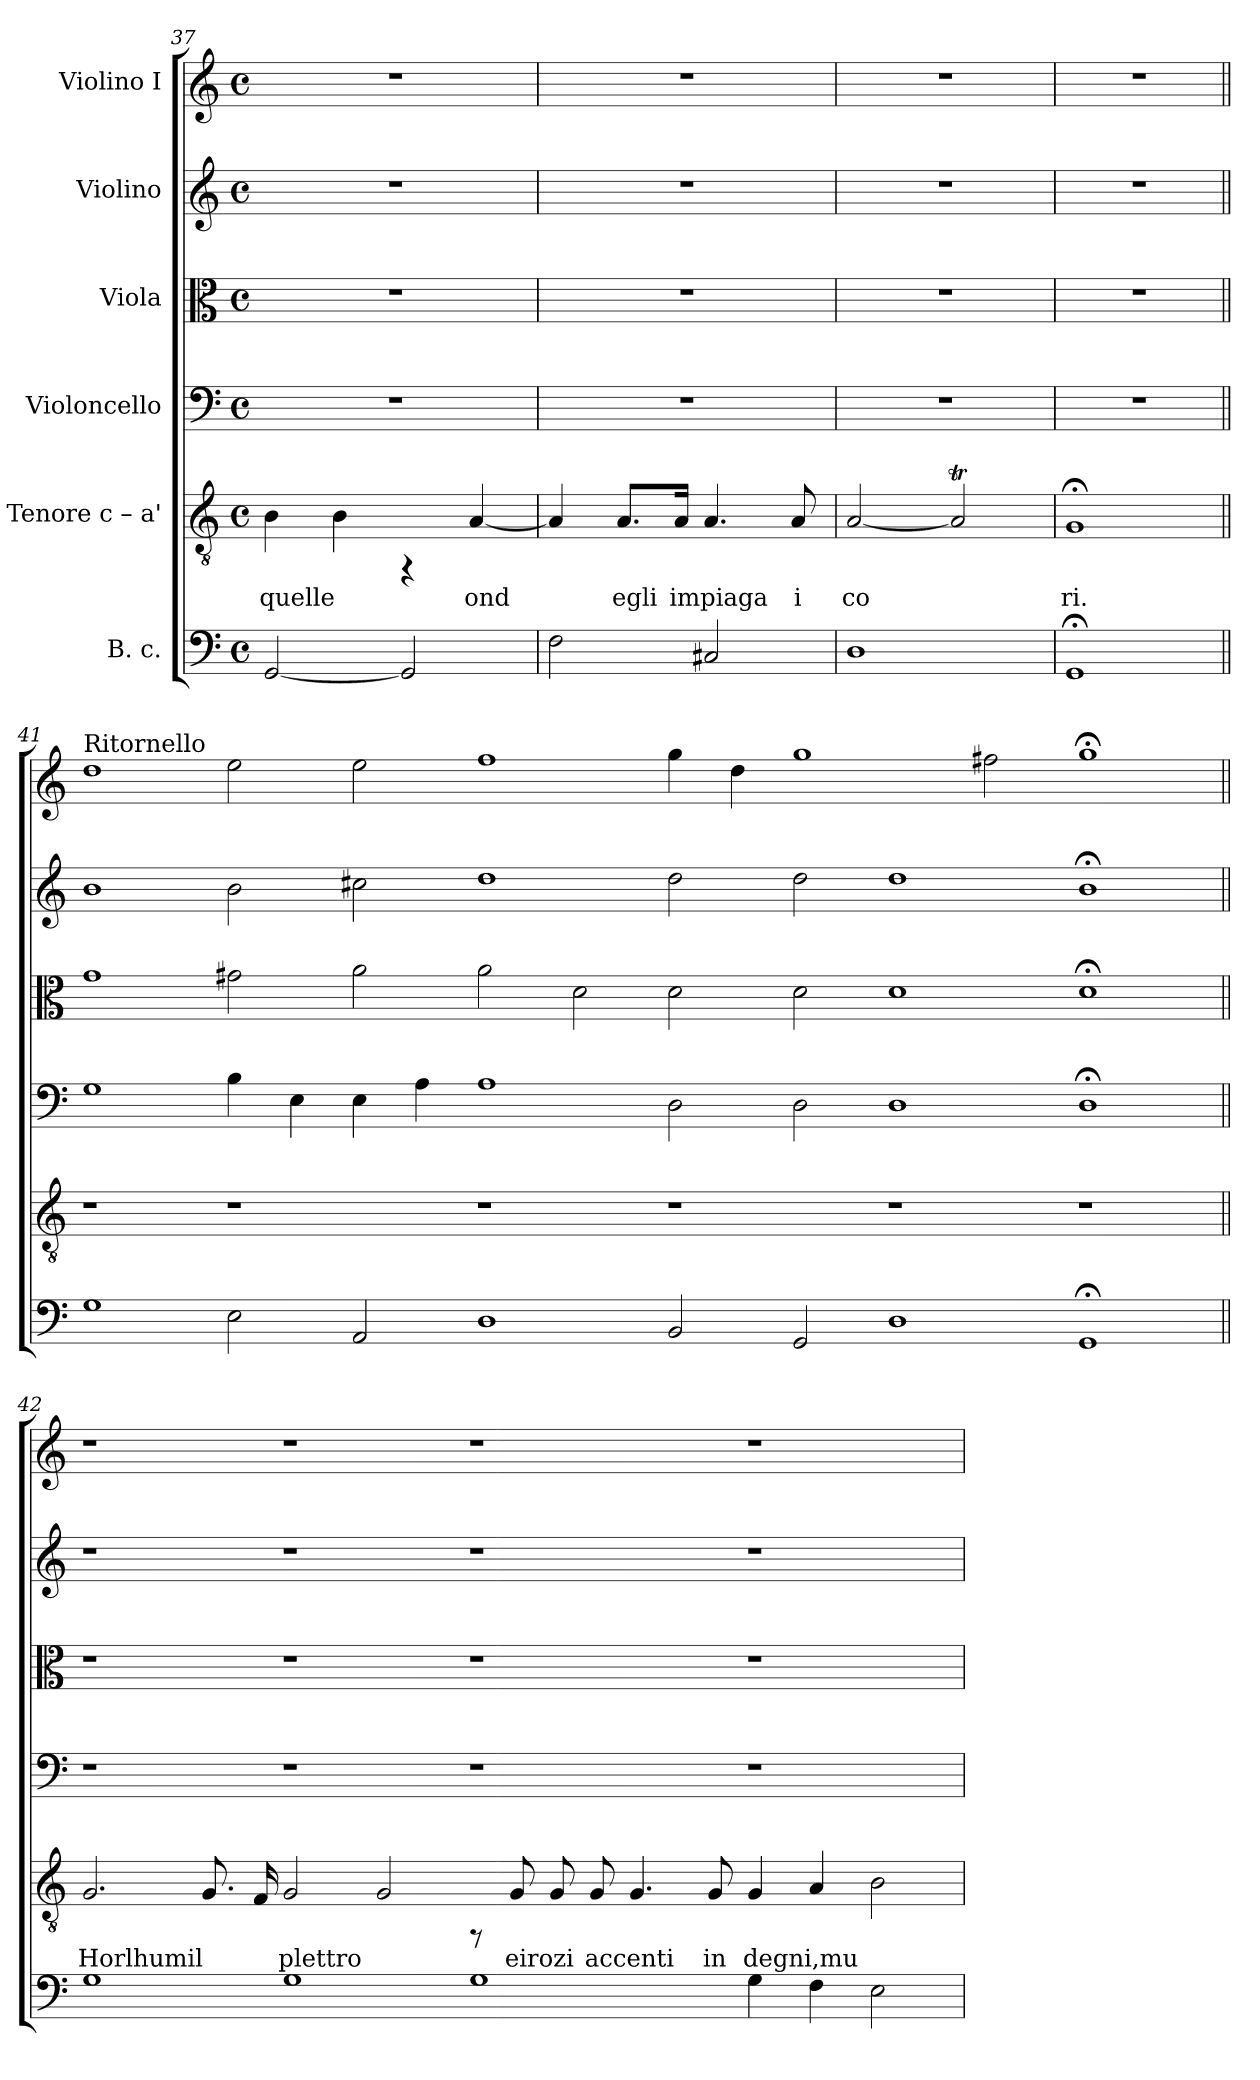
**kern	**kern	**text	**kern	**kern	**kern	**kern
*part6	*part5	*part5	*part4	*part3	*part2	*part1
*staff6	*staff5	*staff5	*staff4	*staff3	*staff2	*staff1
*I"B. c.	*I"Tenore  c – a'	*	*I"Violoncello	*I"Viola	*I"Violino	*I"Violino I
*clefF4	*clefGv2	*	*clefF4	*clefC3	*clefG2	*clefG2
*k[]	*k[]	*	*k[]	*k[]	*k[]	*k[]
*C:	*C:	*	*C:	*C:	*C:	*C:
*M4/4	*M4/4	*	*M4/4	*M4/4	*M4/4	*M4/4
*met(c)	*met(c)	*	*met(c)	*met(c)	*met(c)	*met(c)
=37	=37	=37	=37	=37	=37	=37
!	!	!LO:LY:b:cj	!	!	!	!
[<2GG/	4B\	quelle	1r	1r	1r	1r
!	!	!LO:LY:b:cj	!	!	!	!
.	4B\	.	.	.	.	.
2GG/]	4rFF	.	.	.	.	.
!	!	!LO:LY:b:cj	!	!	!	!
.	[<4A/	ond	.	.	.	.
=38	=38	=38	=38	=38	=38	=38
!	!	!LO:LY:b:cj	!	!	!	!
2F\	4A/]	.	1r	1r	1r	1r
!	!	!LO:LY:b:cj	!	!	!	!
.	8.A/L	egli	.	.	.	.
!	!	!LO:LY:b:cj	!	!	!	!
.	16A/Jk	impiaga	.	.	.	.
!	!	!LO:LY:b:cj	!	!	!	!
2C#X/	4.A/	.	.	.	.	.
!	!	!LO:LY:b:cj	!	!	!	!
.	8A/	i	.	.	.	.
=39	=39	=39	=39	=39	=39	=39
!	!	!LO:LY:b:cj	!	!	!	!
1D	[<2A/	co-	1r	1r	1r	1r
!	!	!LO:LY:b:cj	!	!	!	!
.	2AT/]	--	.	.	.	.
!!LO:LB:g=z
=40	=40	=40	=40	=40	=40	=40
!	!	!LO:LY:b:cj	!	!	!	!
1GG;<	1G;<	-ri.	1r	1r	1r	1r
=41||	=41||	=41||	=41||	=41||	=41||	=41||
!	!	!	!	!	!	!LO:TX:a:t=Ritornello
1G	1r	.	1G	1g	1b	1dd
2E\	1r	.	4B\	2g#X\	2b\	2ee\
.	.	.	4E\	.	.	.
2AA/	.	.	4E\	2a\	2cc#X\	2ee\
.	.	.	4A\	.	.	.
1D	1r	.	1A	2a\	1dd	1ff
.	.	.	.	2d\	.	.
2BB/	1r	.	2D\	2d\	2dd\	4gg\
.	.	.	.	.	.	4dd\
2GG/	.	.	2D\	2d\	2dd\	1gg
1D	1r	.	1D	1d	1dd	.
.	.	.	.	.	.	2ff#X\
1GG;<	1r	.	1D;<	1d;<	1b;<	1gg;<
=42||	=42||	=42||	=42||	=42||	=42||	=42||
!	!	!LO:LY:b:cj	!	!	!	!
1G	2.G/	Horlhumil	1r	1r	1r	1r
!	!	!LO:LY:b:cj	!	!	!	!
.	8.G/	.	.	.	.	.
!	!	!LO:LY:b:cj	!	!	!	!
.	16F/	.	.	.	.	.
!	!	!LO:LY:b:cj	!	!	!	!
1G	2G/	plettro	1r	1r	1r	1r
!	!	!LO:LY:b:cj	!	!	!	!
.	2G/	.	.	.	.	.
1G	8rFF	.	1r	1r	1r	1r
!	!	!LO:LY:b:cj	!	!	!	!
.	8G/	eirozi	.	.	.	.
!	!	!LO:LY:b:cj	!	!	!	!
.	8G/	.	.	.	.	.
!	!	!LO:LY:b:cj	!	!	!	!
.	8G/	accenti	.	.	.	.
!	!	!LO:LY:b:cj	!	!	!	!
.	4.G/	.	.	.	.	.
!	!	!LO:LY:b:cj	!	!	!	!
.	8G/	in	.	.	.	.
!	!	!LO:LY:b:cj	!	!	!	!
4G\	4G/	degni,mu	1r	1r	1r	1r
!	!	!LO:LY:b:cj	!	!	!	!
4F\	4A/	.	.	.	.	.
!	!	!LO:LY:b:cj	!	!	!	!
2E\	2B\	.	.	.	.	.
=	=	=	=	=	=	=
*-	*-	*-	*-	*-	*-	*-
